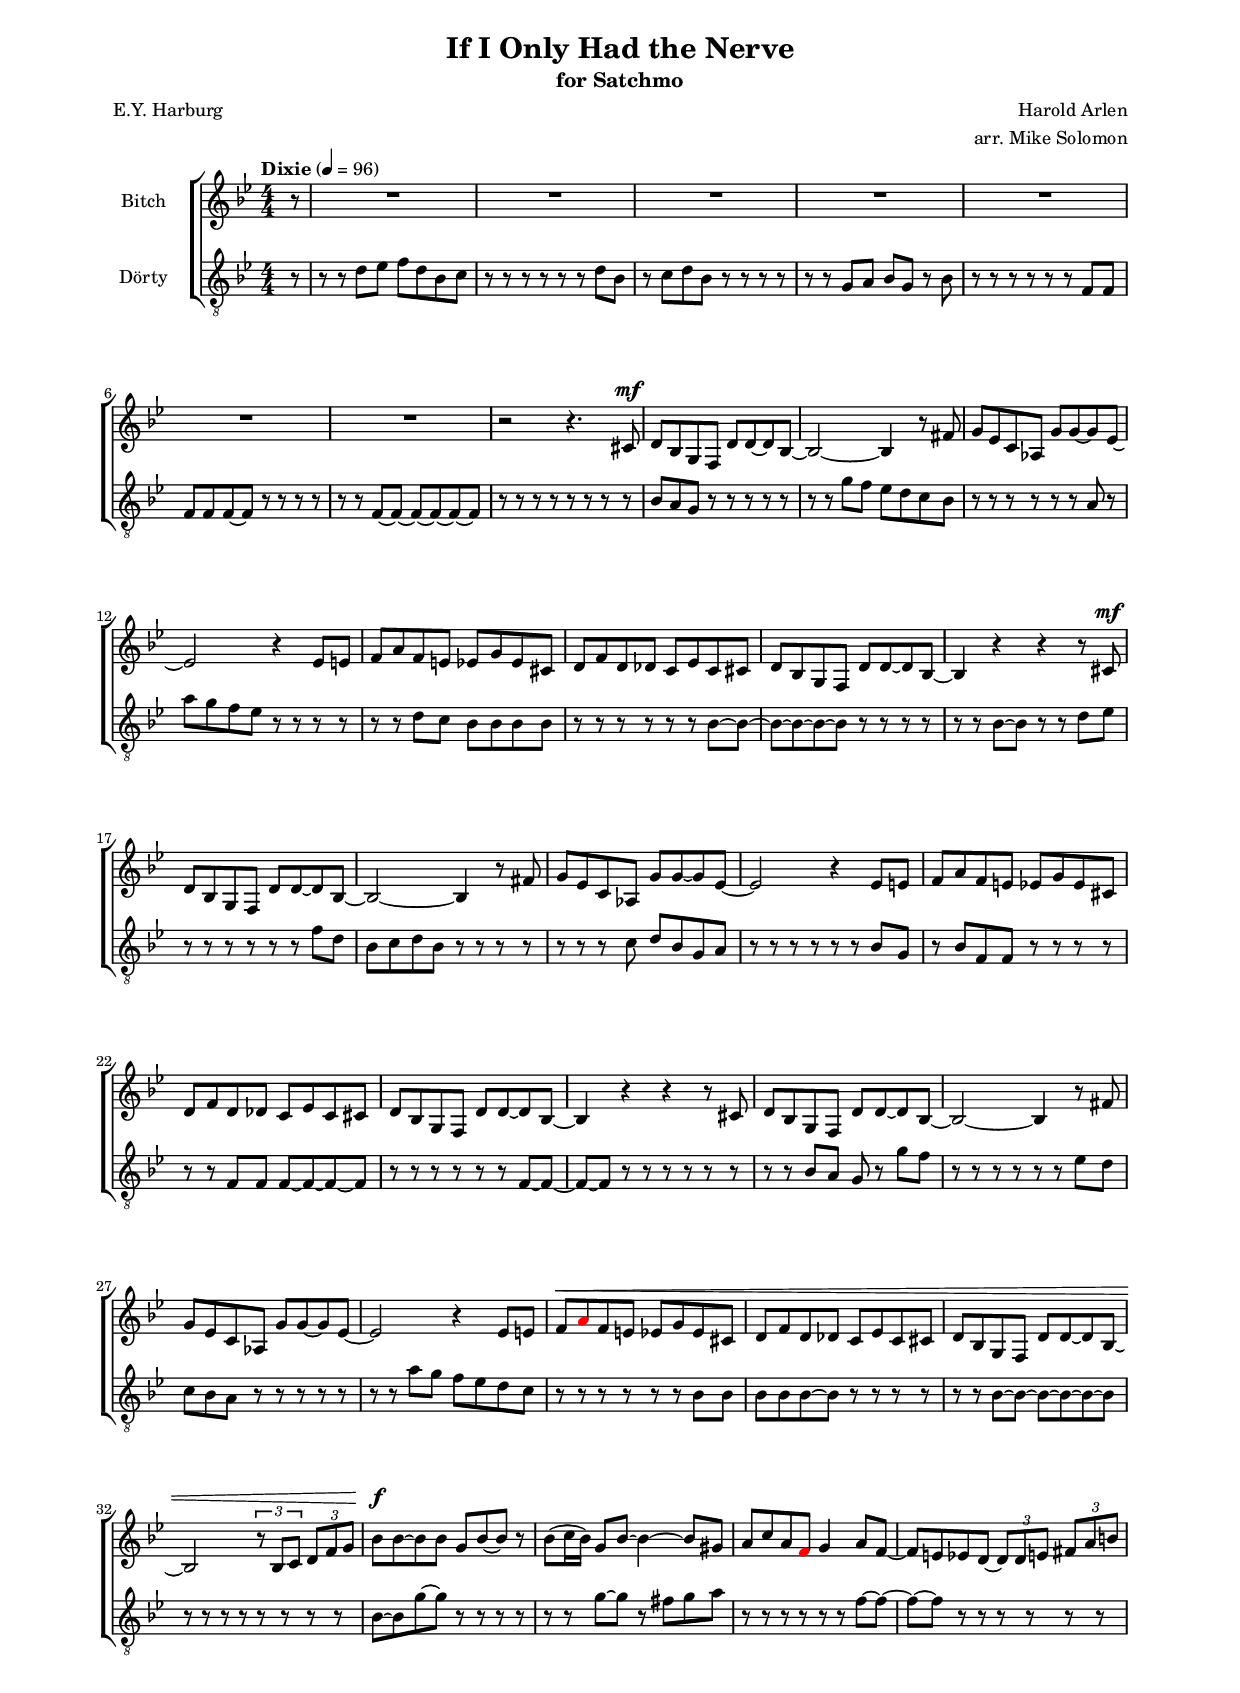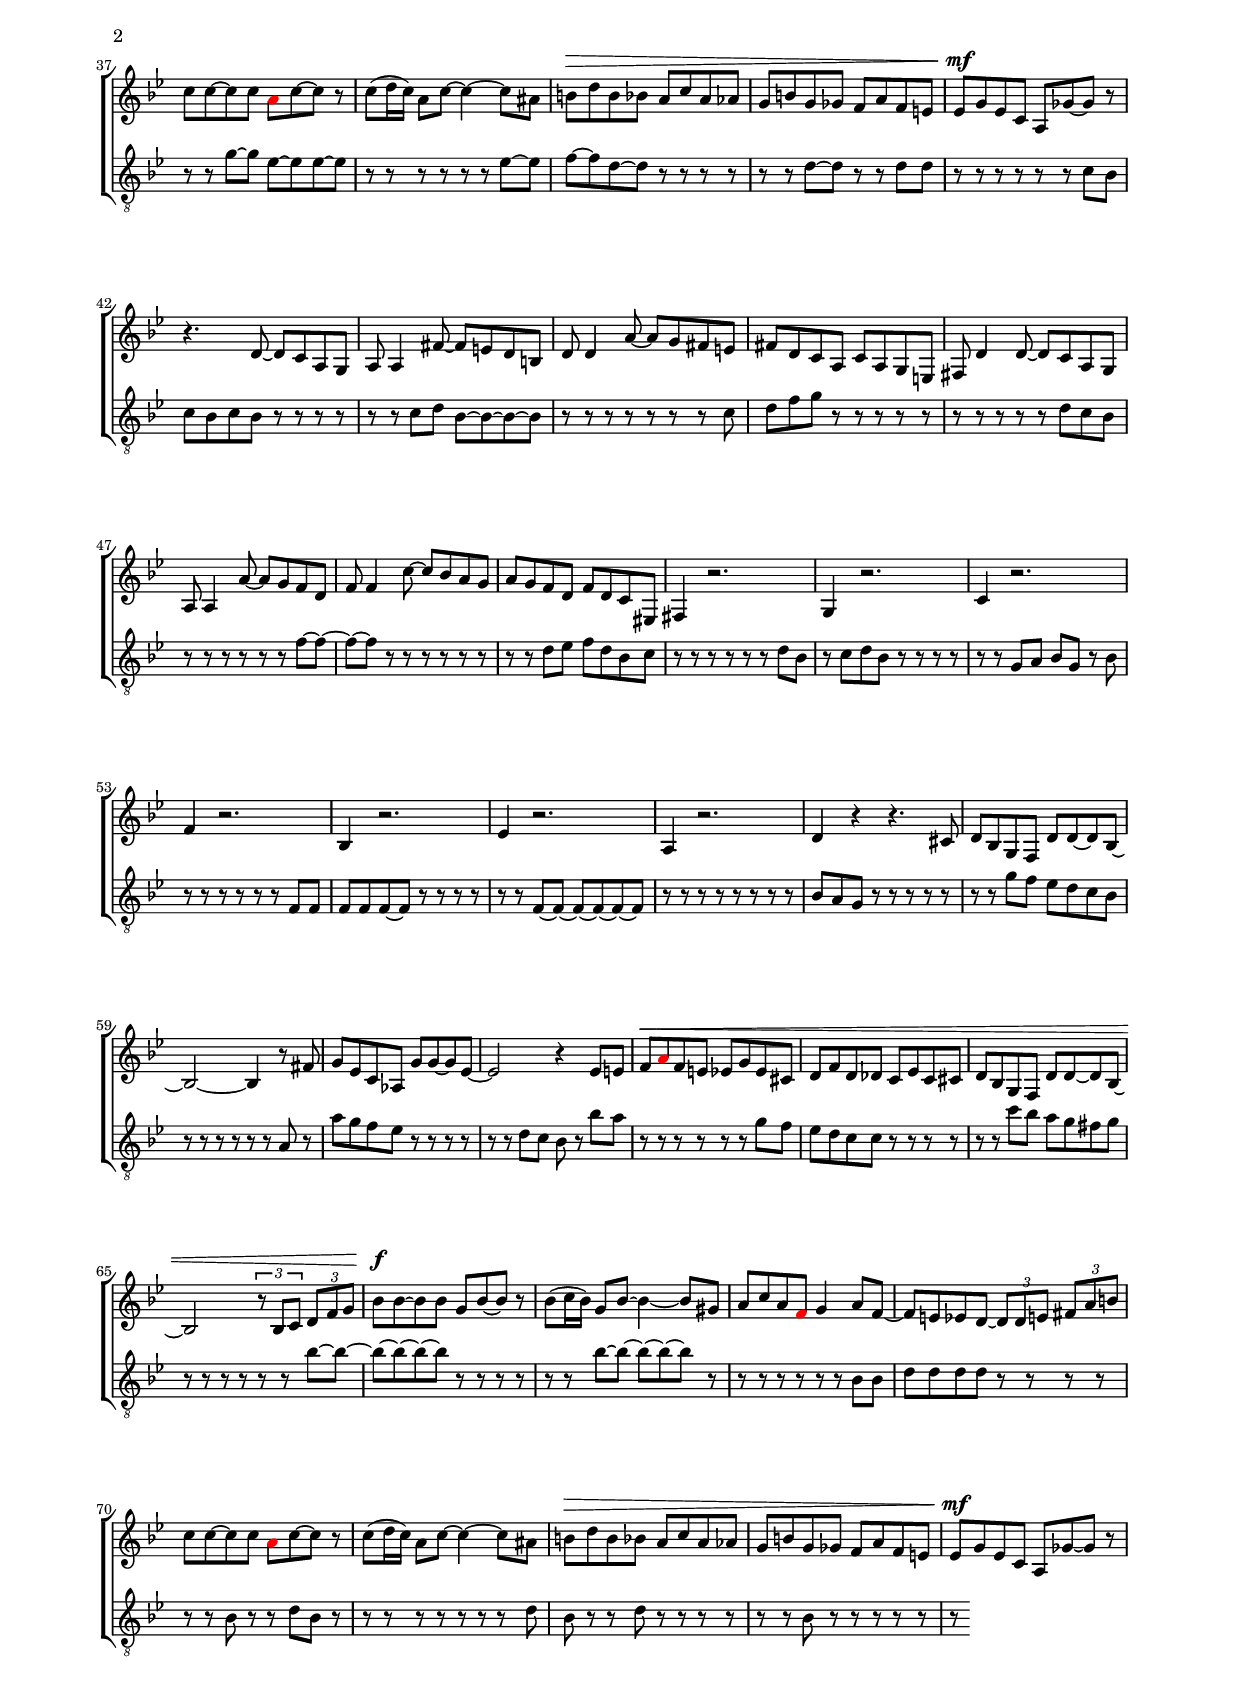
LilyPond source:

\version "2.19.0"
\include "defs-devel.ly"

marD = \markup \null
elsD = \markup \null
mikD = \markup \null
rynZ = \markup \null
desD = \markup \null

#(set-global-staff-size 15.87)
autoBeamInstruction = \autoBeamOn

solo = \markup \italic "solo"
psolo = \markup \italic "(solo)"
skat = \markup \italic "sit skat"
shoot = \markup \italic "SYT"

\header {
  title = "If I Only Had the Nerve"
  subtitle = "for Satchmo"
  %title = "Somewhere Over the Rainbow"
  composer = "Harold Arlen"
  poet = "E.Y. Harburg"
  arranger = "arr. Mike Solomon"
  %arranger = "arr. (anon)"
}
\paper {
  #(define fonts
    (set-global-fonts
    #:music "lilyjazz"
    #:brace "lilyjazz"
    #:roman "LilyJAZZText"
    #:sans "LilyJAZZChord"
    #:factor (/ staff-height pt 20)
  ))
  ragged-right = ##f
  left-margin = 0.75\in
  right-margin = 0.75\in
  %top-margin = 0.5\in
  bottom-margin = 0.6\in
  ragged-last-bottom = ##f
  %max-systems-per-page = #2
  %oddHeaderMarkup = "FIRST FULL DRAFT 20.10.14 4:44"
  %evenHeaderMarkup = "FIRST FULL DRAFT 20.10.14 4:44"
}


#(ly:set-option 'point-and-click #f)

#(set-global-staff-size 15.87)

railroad =  {
  \once \override BreathingSign.text = \markup \musicglyph #"scripts.caesura.straight"
  \breathe
}
myred = \once \override NoteHead #'color = #red

php = \once \override Hairpin.stencil = #(parenthesize-callback ly:hairpin::print)

\paper {
  footnote-separator-markup = \markup { \column { " "\override #`(span-factor . 1/5) { \draw-hline } }}
  footnote-padding = 1\mm
  top-system-spacing = #'((basic-distance . 1) (minimum-distance . 0) (padding . 1) (stretchability . 40))
  bottom-system-spacing = #'((basic-distance . 1) (minimum-distance . 0) (padding . 1) (stretchability . 50))
  ragged-right = ##f
}

prefatoryMatter = {
  \key bes \major
  \autoBeamInstruction
  \time 4/4
}

scorePrefatoryMatter = {
  \prefatoryMatter
  \partial 8
}

midiPrefatoryMatter = {
  \prefatoryMatter
  \partial 8
}

theme = \relative c {
  cis8-\tag #'first \mf |
  d8 bes8 g8 f8 d'8 d8 ~ d8 bes8 ~ |
  bes2 ~ bes4 r8 fis'8 |
  g8 ees8 c8 aes8 g'8 g8 ~ g8 ees8 ~ |
  ees2 r4 ees8 e8 |
  f8-\tag #'second \< \tag #'second { \rred } a8 f8 e8 ees8 g8 ees8 cis8 |
  d8 f8 d8 des8 c8 ees8 c8 cis8 |
  d8 bes8 g8 f8 d'8 d8 ~ d8 bes8 ~ |
  \tag #'first { bes4 }
  \tag #'second { bes2 }
}

marks = {
  \tempo "Dixie" 4=96
  \time 4/4
  \set Score.tempoWholesPerMinute = #(ly:make-moment (* 3 96) 8 0 0)
  \partial 8 s8
  \repeat unfold 200 \unfoldSwing #96
}

soprano = \transpose c c {
  r8
  R1*7
  r2 r4.
  \transpose c c' \removeWithTag #'second \theme
  r4 r4 r8
  \transpose c c' \removeWithTag #'second \theme
  r4 r4 r8
  \transpose c c' \removeWithTag #'first \theme
  \relative c' {
    \times 2/3 { r8 bes c } \times 2/3 { d f g } |
    bes8\f bes8 ~ bes8 bes8 g8 bes8 ~ bes8 r8 |
    bes8 ( c16 bes ) g8 bes8 ~ bes4 ~ bes8 gis8 |
    a8 c8 a8 \rred f8 g4 a8 f8 ~ |
    f8 e8 ees8 d8 ~ \times 2/3 { d d e } \times 2/3 { fis a b } |
    c8 c8 ~ c8 c8 \rred a8 c8 ~ c8 r8 |
    c8 ( d16 c ) a8 c8 ~ c4 ~ c8 ais8 |
    b8\> d8 b8 bes8 a8 c8 a8 aes8 |
    g8 b8 g8 ges8 f8 a8 f8 e8 |
    ees8\mf g8 ees8 c8 a8 ges'8 ~ ges8 r8 |
    r4. d8 ~ d c a g |
    a a4 fis'8 ~ fis e d b |
    d d4 a'8 ~ a g fis e |
    fis d c a c a g e |
    fis d'4 d8 ~ d c a g |
    a a4 a'8 ~ a g f d |
    f f4 c'8 ~ c bes a g |
    a g f d f d c eis, |
    fis4 r2. |
    g4 r2. |
    c4 r2. |
    f4 r2. |
    bes,4 r2. |
    ees4 r2. |
    a,4 r2. |
    d4 r4 r4. 
  }
  \transpose c c' \removeWithTag #'first \theme
  \relative c' {
      \times 2/3 { r8 bes c } \times 2/3 { d f g } |
      bes8\f bes8 ~ bes8 bes8 g8 bes8 ~ bes8 r8 |
      bes8 ( c16 bes ) g8 bes8 ~ bes4 ~ bes8 gis8 |
      a8 c8 a8 \rred f8 g4 a8 f8 ~ |
      f8 e8 ees8 d8 ~ \times 2/3 { d d e } \times 2/3 { fis a b } |
      c8 c8 ~ c8 c8 \rred a8 c8 ~ c8 r8 |
      c8 ( d16 c ) a8 c8 ~ c4 ~ c8 ais8 |
      b8\> d8 b8 bes8 a8 c8 a8 aes8 |
      g8 b8 g8 ges8 f8 a8 f8 e8 |
      ees8\mf g8 ees8 c8 a8 ges'8 ~ ges8 r8 |
  }
}

sopranoWords = \lyricmode {
}

test = \transpose c c, {
  \clef "treble_8"
  \transpose g g { r8 r8 r8 d''8 ees''8 f''8 d''8 bes'8 c''8 r8 r8 r8 r8 r8 r8 d''8 bes'8 r8 c''8 d''8 bes'8 r8 r8 r8 r8 r8 r8 g'8 a'8 bes'8 g'8 r8 bes'8 r8 r8 r8 r8 r8 r8 f'8 f'8 f'8 f'8 f'8 ~ f'8 r8 r8 r8 r8 r8 r8 f'8 ~ f'8 ~ f'8 ~ f'8 ~ f'8 ~ f'8 r8 r8 r8 r8 r8 r8 r8 r8 bes'8 a'8 g'8 r8 r8 r8 r8 r8 r8 r8 g''8 f''8 ees''8 d''8 c''8 bes'8 r8 r8 r8 r8 r8 r8 a'8 r8 a''8 g''8 f''8 ees''8 r8 r8 r8 r8 r8 r8 d''8 c''8 bes'8 bes'8 bes'8 bes'8 r8 r8 r8 r8 r8 r8 bes'8 ~ bes'8 ~ bes'8 ~ bes'8 ~ bes'8 ~ bes'8 r8 r8 r8 r8 r8 r8 bes'8 ~ bes'8 r8 r8 d''8 ees''8 r8 r8 r8 r8 r8 r8 f''8 d''8 bes'8 c''8 d''8 bes'8 r8 r8 r8 r8 r8 r8 r8 c''8 d''8 bes'8 g'8 a'8 r8 r8 r8 r8 r8 r8 bes'8 g'8 r8 bes'8 f'8 f'8 r8 r8 r8 r8 r8 r8 f'8 f'8 f'8 ~ f'8 ~ f'8 ~ f'8 r8 r8 r8 r8 r8 r8 f'8 ~ f'8 ~ f'8 ~ f'8 r8 r8 r8 r8 r8 r8 r8 r8 bes'8 a'8 g'8 r8 g''8 f''8 r8 r8 r8 r8 r8 r8 ees''8 d''8 c''8 bes'8 a'8 r8 r8 r8 r8 r8 r8 r8 a''8 g''8 f''8 ees''8 d''8 c''8 r8 r8 r8 r8 r8 r8 bes'8 bes'8 bes'8 bes'8 bes'8 ~ bes'8 r8 r8 r8 r8 r8 r8 bes'8 ~ bes'8 ~ bes'8 ~ bes'8 ~ bes'8 ~ bes'8 r8 r8 r8 r8 r8 r8 r8 r8 bes'8 ~ bes'8 g''8 ~ g''8 r8 r8 r8 r8 r8 r8 g''8 ~ g''8 r8 fis''8 g''8 a''8 r8 r8 r8 r8 r8 r8 f''8 ~ f''8 ~ f''8 ~ f''8 r8 r8 r8 r8 r8 r8 r8 r8 g''8 ~ g''8 ees''8 ~ ees''8 ees''8 ~ ees''8 r8 r8 r8 r8 r8 r8 ees''8 ~ ees''8 f''8 ~ f''8 d''8 ~ d''8 r8 r8 r8 r8 r8 r8 d''8 ~ d''8 r8 r8 d''8 d''8 r8 r8 r8 r8 r8 r8 c''8 bes'8 c''8 bes'8 c''8 bes'8 r8 r8 r8 r8 r8 r8 c''8 d''8 bes'8 ~ bes'8 ~ bes'8 ~ bes'8 r8 r8 r8 r8 r8 r8 r8 c''8 d''8 f''8 g''8 r8 r8 r8 r8 r8 r8 r8 r8 r8 r8 d''8 c''8 bes'8 r8 r8 r8 r8 r8 r8 f''8 ~ f''8 ~ f''8 ~ f''8 r8 r8 r8 r8 r8 r8 r8 r8 d''8 ees''8 f''8 d''8 bes'8 c''8 r8 r8 r8 r8 r8 r8 d''8 bes'8 r8 c''8 d''8 bes'8 r8 r8 r8 r8 r8 r8 g'8 a'8 bes'8 g'8 r8 bes'8 r8 r8 r8 r8 r8 r8 f'8 f'8 f'8 f'8 f'8 ~ f'8 r8 r8 r8 r8 r8 r8 f'8 ~ f'8 ~ f'8 ~ f'8 ~ f'8 ~ f'8 r8 r8 r8 r8 r8 r8 r8 r8 bes'8 a'8 g'8 r8 r8 r8 r8 r8 r8 r8 g''8 f''8 ees''8 d''8 c''8 bes'8 r8 r8 r8 r8 r8 r8 a'8 r8 a''8 g''8 f''8 ees''8 r8 r8 r8 r8 r8 r8 d''8 c''8 bes'8 r8 bes''8 a''8 r8 r8 r8 r8 r8 r8 g''8 f''8 ees''8 d''8 c''8 c''8 r8 r8 r8 r8 r8 r8 c'''8 bes''8 a''8 g''8 fis''8 g''8 r8 r8 r8 r8 r8 r8 bes''8 ~ bes''8 ~ bes''8 ~ bes''8 ~ bes''8 ~ bes''8 r8 r8 r8 r8 r8 r8 bes''8 ~ bes''8 ~ bes''8 ~ bes''8 ~ bes''8 r8 r8 r8 r8 r8 r8 r8 bes'8 bes'8 d''8 d''8 d''8 d''8 r8 r8 r8 r8 r8 r8 bes'8 r8 r8 d''8 bes'8 r8 r8 r8 r8 r8 r8 r8 r8 d''8 bes'8 r8 r8 d''8 r8 r8 r8 r8 r8 r8 bes'8 r8 r8 r8 r8 r8 r8 }
}


\score {
  \new ChoirStaff <<
    \new Staff \with { instrumentName = \bitchName %shortInstrumentName = #"M."
} <<
      \new Voice = "soprano" { << { \numericTimeSignature
	\scorePrefatoryMatter
        \soprano
      } {
	\scorePrefatoryMatter
        \marks
      } >> }
      \new Lyrics \lyricsto "soprano" {
        \sopranoWords
      }
    >>
    \new Staff \with { instrumentName = \dortyName %shortInstrumentName = #"E."
} <<
      \new Voice = "mezzo" { \numericTimeSignature
	\scorePrefatoryMatter
        \test
      }
    >>
  >>
  \midi{}
  \layout {
    \context {
      \Voice
      \override TextScript #'layer = #6
      \override NoteHead #'layer = #7
      \override Glissando #'breakable = ##t
      \override TupletNumber #'breakable = ##t
      \override TupletBracket #'breakable = ##t
      \override DynamicLineSpanner.direction = #UP
      \remove "Forbid_line_break_engraver"
    }
    \context {
      \Staff
      %\consists "Metronome_mark_engraver"
      \override TimeSignature #'style = #'numbered
      \override StaffSymbol #'layer = #4
      \override TimeSignature #'layer = #3
      \override TimeSignature #'whiteout = ##t
    }
    \context {
      \Lyrics
      %\override LyricText #'whiteout = ##t
      \override LyricText #'layer = #6
    }
    \context {
      \Score
      %\remove "Metronome_mark_engraver"
      \override NonMusicalPaperColumn #'allow-loose-spacing = ##f
    }
  }
}
